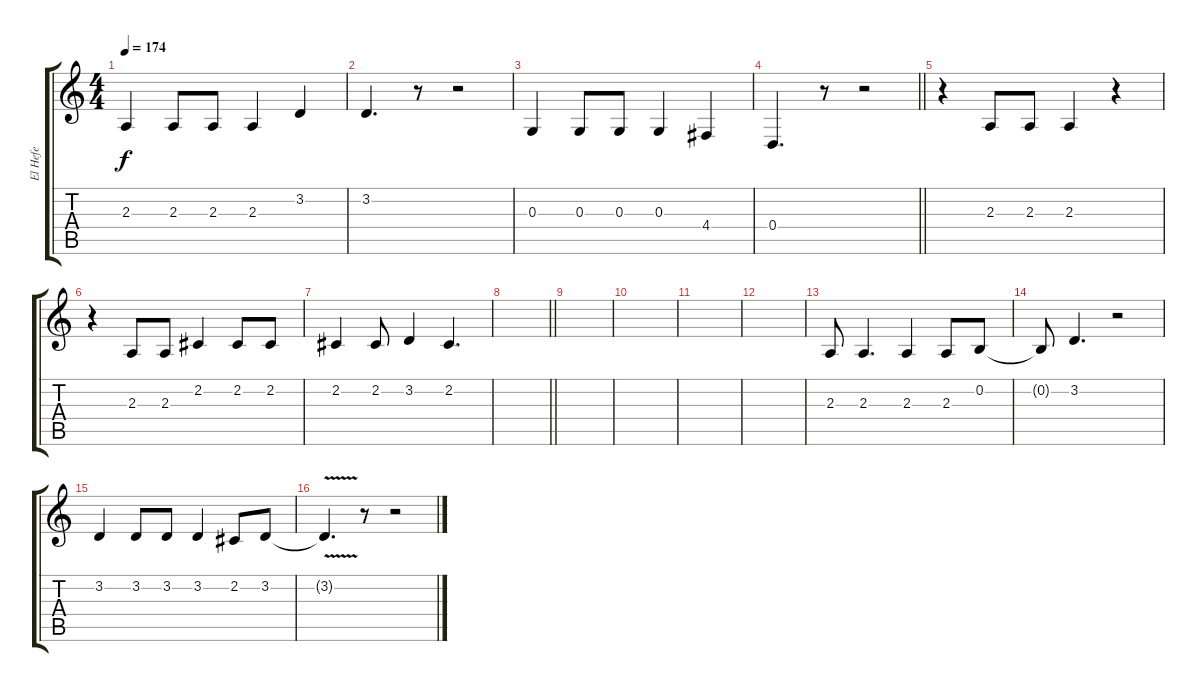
\track ("El Hefe" "El Hefe") {instrument tenorsax}
\staff {score tabs}
\tuning (E4 B3 G3 D3 A2 E2) {hide}
\ts (4 4)
\tempo 174
\clef g2
\ks c
2.3{t}.4{dy f} 2.3.8 2.3.8 2.3.4 3.2.4 |
3.2.4{d} r.8 r.2 |
0.3.4 0.3.8 0.3.8 0.3.4 4.4.4 |
\barLineRight lightlight
0.4.4{d} r.8 r.2 |
\section ("" "")
r.4 2.3.8 2.3.8 2.3.4 r.4 |
r.4 2.3.8 2.3.8 2.2.4 2.2.8 2.2.8 |
2.2.4 2.2.8 3.2.4 2.2.4{d} |
\barLineRight lightlight
|
\section ("" "")
|
|
|
|
2.3.8 2.3.4{d} 2.3.4 2.3.8 0.2.8 |
0.2{t}.8 3.2.4{d} r.2 |
3.2.4 3.2.8 3.2.8 3.2.4 2.2.8 3.2.8 |
3.2{v t}.4{d} r.8 r.2
